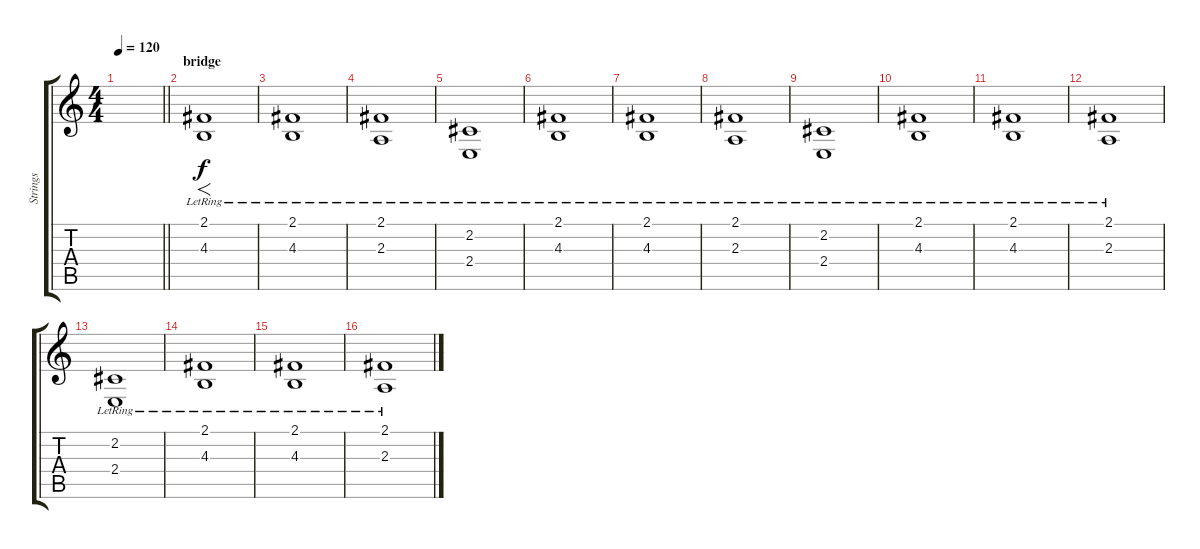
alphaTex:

\track ("Strings" "Strings") {instrument tremolostrings}
\staff {score tabs}
\tuning (E4 B3 G3 D3 A2 E2) {hide}
\ts (4 4)
\tempo 120
\clef g2
\barLineRight lightlight
\ks c
|
\section ("" "bridge")
(2.1{lr} 4.3{lr}).1{f} |
(2.1{lr} 4.3{lr}).1 |
(2.1 2.3{lr}).1 |
(2.2 2.4{lr}).1 |
(2.1{lr} 4.3{lr}).1 |
(2.1{lr} 4.3{lr}).1 |
(2.1 2.3{lr}).1 |
(2.2 2.4{lr}).1 |
(2.1{lr} 4.3{lr}).1 |
(2.1{lr} 4.3{lr}).1 |
(2.1 2.3{lr}).1 |
(2.2 2.4{lr}).1 |
(2.1{lr} 4.3{lr}).1 |
(2.1{lr} 4.3{lr}).1 |
(2.1 2.3{lr}).1
